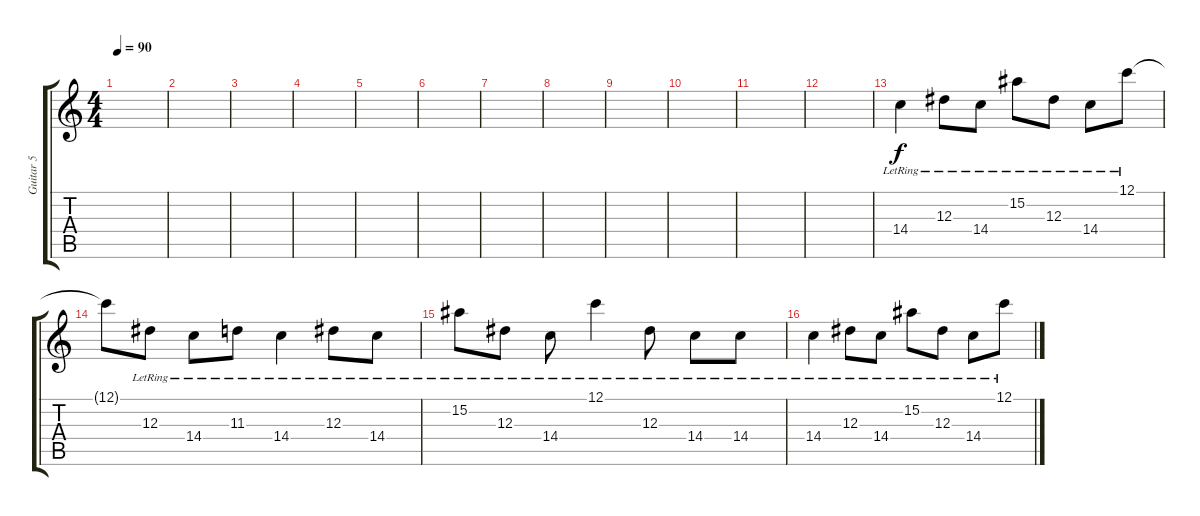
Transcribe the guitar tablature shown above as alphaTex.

\track ("Guitar 5" "Guitar 5") {instrument electricguitarjazz}
\staff {score tabs}
\tuning (C4 G3 Eb3 Bb2 F2 C2) {hide}
\ts (4 4)
\tempo 90
\clef g2
\ks c
|
|
|
|
|
|
|
|
|
|
|
|
14.4{lr}.4 12.3{lr}.8 14.4{lr}.8 15.2{lr}.8 12.3{lr}.8 14.4{lr}.8 12.1{lr}.8 |
12.1{t}.8 12.3{lr}.8 14.4{lr}.8 11.3{lr}.8 14.4{lr}.4 12.3{lr}.8 14.4{lr}.8 |
15.2{lr}.8 12.3{lr}.8 14.4{lr}.8 12.1{lr}.4 12.3{lr}.8 14.4{lr}.8 14.4{lr}.8 |
14.4{lr}.4 12.3{lr}.8 14.4{lr}.8 15.2{lr}.8 12.3{lr}.8 14.4{lr}.8 12.1{lr}.8
